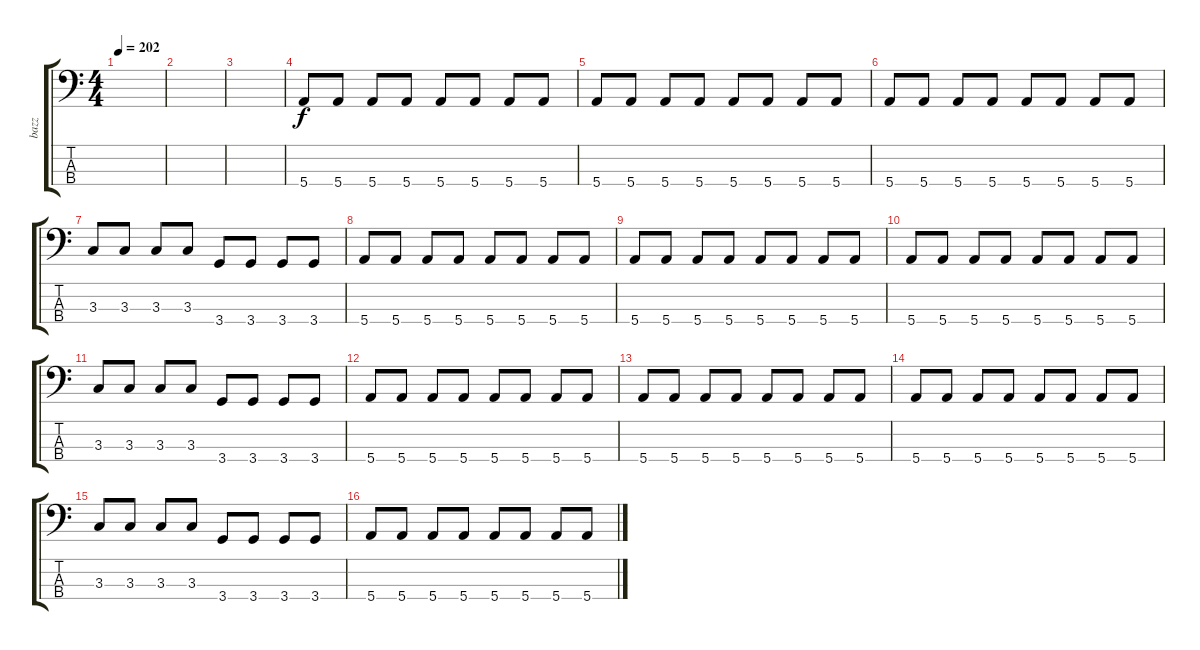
\track ("bazz" "bazz") {instrument electricbassfinger}
\staff {score tabs}
\tuning (G2 D2 A1 E1) {hide}
\ts (4 4)
\tempo 202
\clef f4
\ks c
|
|
|
5.4.8 5.4.8 5.4.8 5.4.8 5.4.8 5.4.8 5.4.8 5.4.8 |
5.4.8 5.4.8 5.4.8 5.4.8 5.4.8 5.4.8 5.4.8 5.4.8 |
5.4.8 5.4.8 5.4.8 5.4.8 5.4.8 5.4.8 5.4.8 5.4.8 |
3.3.8 3.3.8 3.3.8 3.3.8 3.4.8 3.4.8 3.4.8 3.4.8 |
5.4.8 5.4.8 5.4.8 5.4.8 5.4.8 5.4.8 5.4.8 5.4.8 |
5.4.8 5.4.8 5.4.8 5.4.8 5.4.8 5.4.8 5.4.8 5.4.8 |
5.4.8 5.4.8 5.4.8 5.4.8 5.4.8 5.4.8 5.4.8 5.4.8 |
3.3.8 3.3.8 3.3.8 3.3.8 3.4.8 3.4.8 3.4.8 3.4.8 |
5.4.8 5.4.8 5.4.8 5.4.8 5.4.8 5.4.8 5.4.8 5.4.8 |
5.4.8 5.4.8 5.4.8 5.4.8 5.4.8 5.4.8 5.4.8 5.4.8 |
5.4.8 5.4.8 5.4.8 5.4.8 5.4.8 5.4.8 5.4.8 5.4.8 |
3.3.8 3.3.8 3.3.8 3.3.8 3.4.8 3.4.8 3.4.8 3.4.8 |
5.4.8 5.4.8 5.4.8 5.4.8 5.4.8 5.4.8 5.4.8 5.4.8
